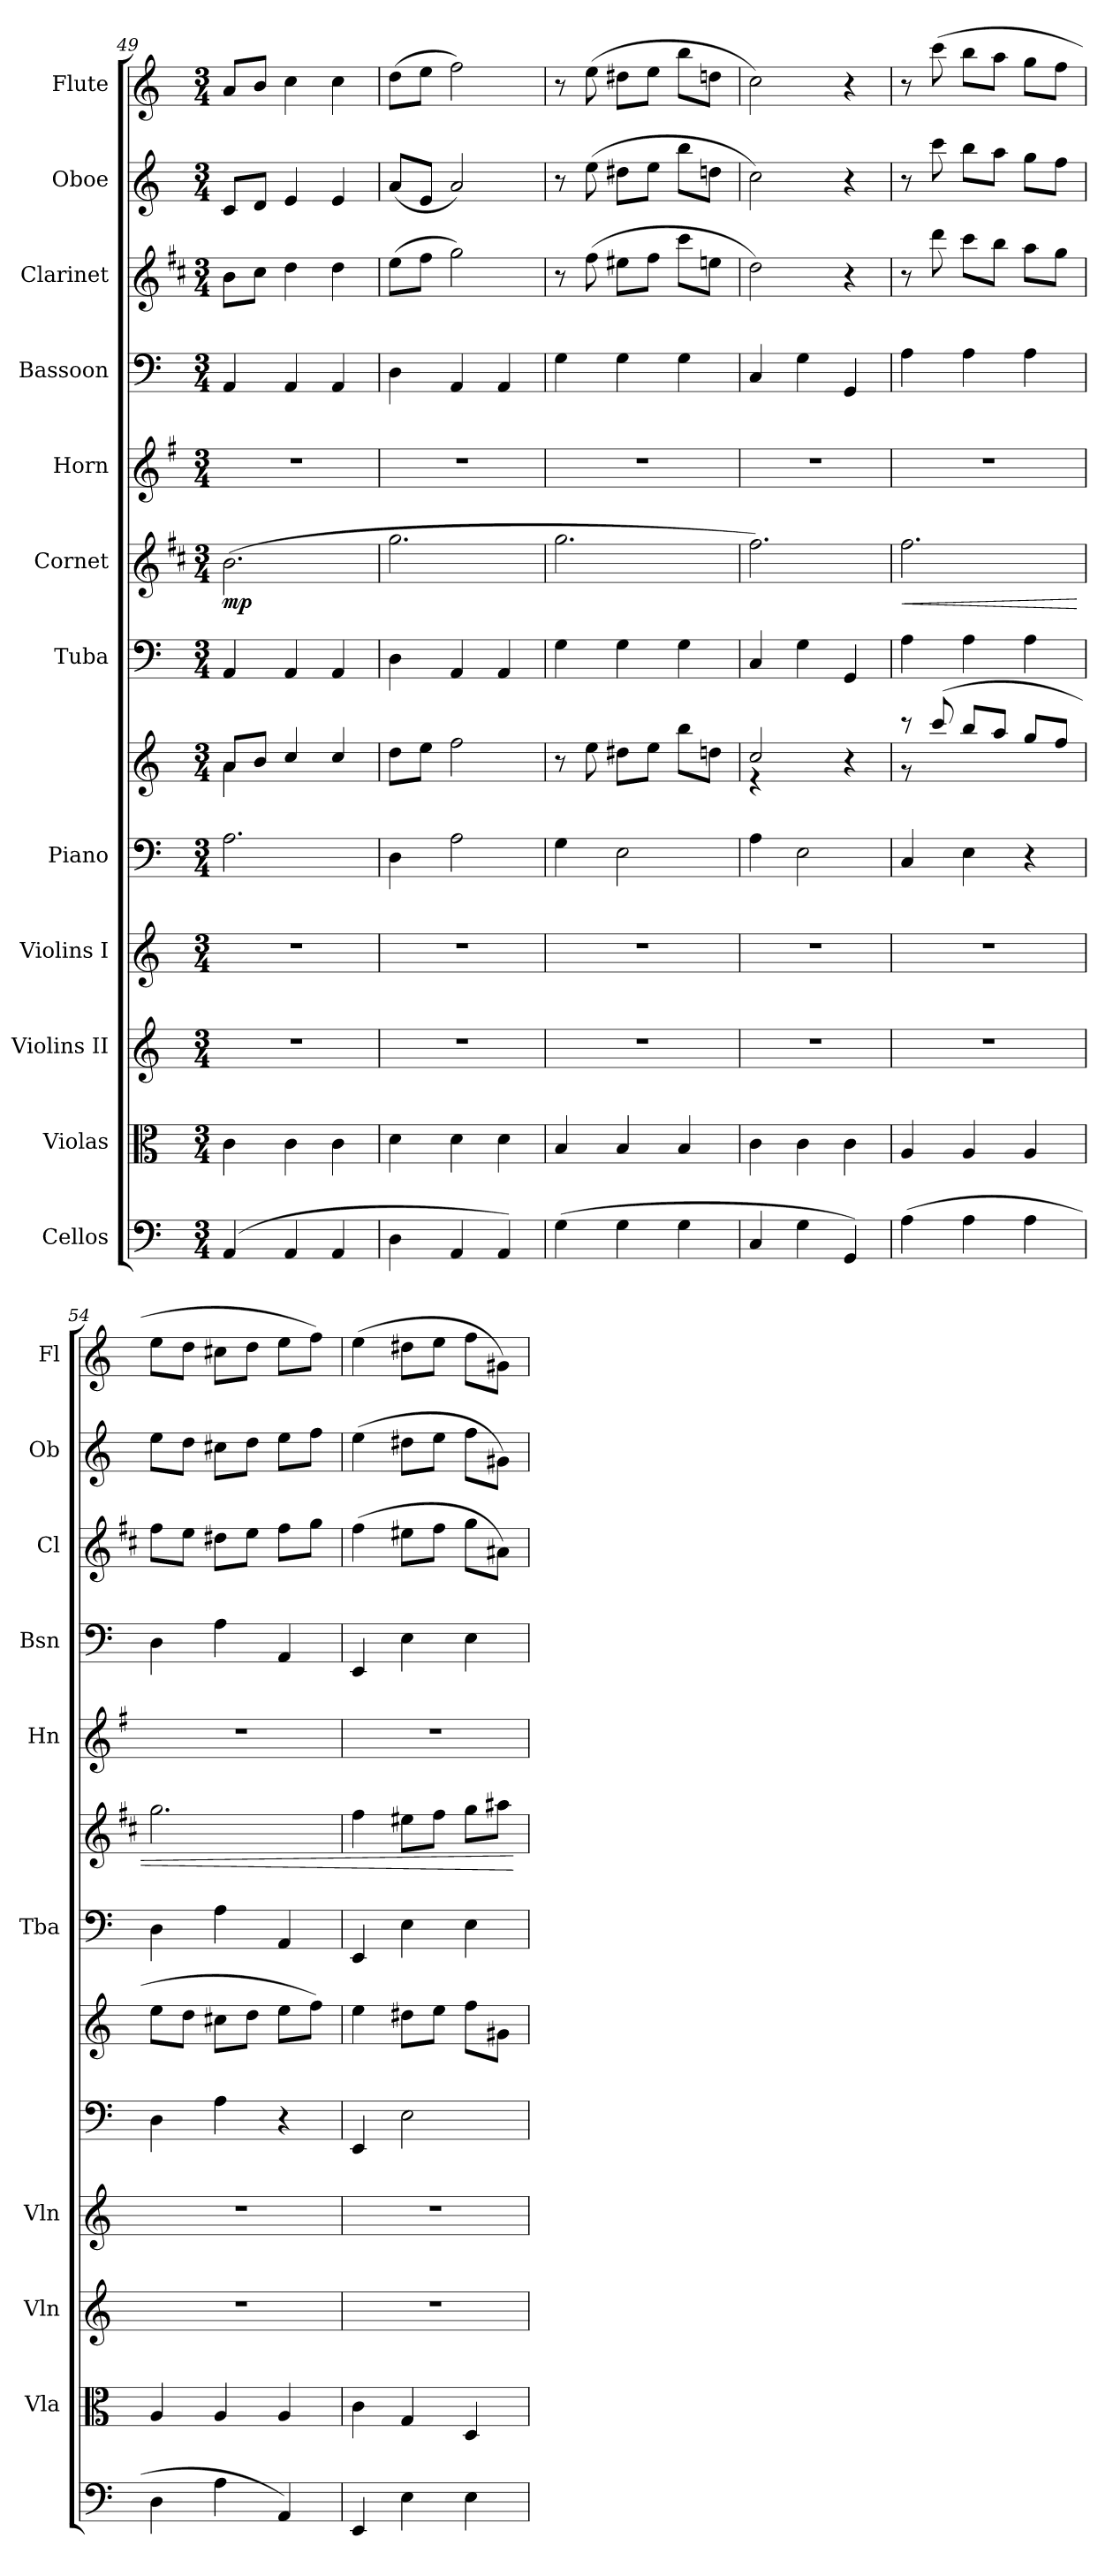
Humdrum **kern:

**kern	**kern	**kern	**kern	**kern	**kern	**kern	**kern	**dynam	**kern	**kern	**kern	**kern	**kern
*part12	*part11	*part10	*part9	*part8	*part8	*part7	*part6	*part6	*part5	*part4	*part3	*part2	*part1
*staff13	*staff12	*staff11	*staff10	*staff9	*staff8	*staff7	*staff6	*staff6	*staff5	*staff4	*staff3	*staff2	*staff1
*I"Cellos	*I"Violas	*I"Violins II	*I"Violins I	*I"Piano	*	*I"Tuba	*I"Cornet	*	*I"Horn	*I"Bassoon	*I"Clarinet	*I"Oboe	*I"Flute
*	*I'Vla	*I'Vln	*I'Vln	*	*	*I'Tba	*	*	*I'Hn	*I'Bsn	*I'Cl	*I'Ob	*I'Fl
*clefF4	*clefC3	*clefG2	*clefG2	*clefF4	*clefG2	*clefF4	*clefG2	*	*clefG2	*clefF4	*clefG2	*clefG2	*clefG2
*	*	*	*	*	*	*	*ITrd1c2	*	*ITrd4c7	*	*ITrd1c2	*	*
*k[]	*k[]	*k[]	*k[]	*k[]	*k[]	*k[]	*k[]	*	*k[]	*k[]	*k[]	*k[]	*k[]
*M3/4	*M3/4	*M3/4	*M3/4	*M3/4	*M3/4	*M3/4	*M3/4	*	*M3/4	*M3/4	*M3/4	*M3/4	*M3/4
=49	=49	=49	=49	=49	=49	=49	=49	=49	=49	=49	=49	=49	=49
*	*	*	*	*	*^	*	*	*	*	*	*	*	*
!	!	!	!	!	!	!	!	!	!LO:DY:b	!	!	!	!	!
(4AA/	4c\	2.r	2.r	2.A\	8a/L	4a\	4AA/	(2.a\	mp	2.r	4AA/	8a\L	8c/L	8a/L
.	.	.	.	.	8b/J	.	.	.	.	.	.	8b\J	8d/J	8b/J
4AA/	4c\	.	.	.	4cc/	2ryy	4AA/	.	.	.	4AA/	4cc\	4e/	4cc\
4AA/	4c\	.	.	.	4cc/	.	4AA/	.	.	.	4AA/	4cc\	4e/	4cc\
*	*	*	*	*	*v	*v	*	*	*	*	*	*	*	*
=50	=50	=50	=50	=50	=50	=50	=50	=50	=50	=50	=50	=50	=50
4D\	4d\	2.r	2.r	4D\	8dd\L	4D\	2.ff\	.	2.r	4D\	(8dd\L	(8a/L	(8dd\L
.	.	.	.	.	8ee\J	.	.	.	.	.	8ee\J	8e/J	8ee\J
4AA/	4d\	.	.	2A\	2ff\	4AA/	.	.	.	4AA/	2ff\)	2a/)	2ff\)
4AA/)	4d\	.	.	.	.	4AA/	.	.	.	4AA/	.	.	.
=51	=51	=51	=51	=51	=51	=51	=51	=51	=51	=51	=51	=51	=51
(4G\	4B/	2.r	2.r	4G\	8r	4G\	2.ff\	.	2.r	4G\	8r	8r	8r
.	.	.	.	.	8ee\	.	.	.	.	.	(8ee\	(8ee\	(8ee\
4G\	4B/	.	.	2E\	8dd#X\L	4G\	.	.	.	4G\	8dd#X\L	8dd#X\L	8dd#X\L
.	.	.	.	.	8ee\J	.	.	.	.	.	8ee\J	8ee\J	8ee\J
4G\	4B/	.	.	.	8bb\L	4G\	.	.	.	4G\	8bb\L	8bb\L	8bb\L
.	.	.	.	.	8ddn\J	.	.	.	.	.	8ddn\J	8ddn\J	8ddn\J
=52	=52	=52	=52	=52	=52	=52	=52	=52	=52	=52	=52	=52	=52
*	*	*	*	*	*^	*	*	*	*	*	*	*	*
4C/	4c\	2.r	2.r	4A\	2cc/	4r	4C/	2.ee\)	.	2.r	4C/	2cc\)	2cc\)	2cc\)
4G\	4c\	.	.	2E\	.	2ryy	4G\	.	.	.	4G\	.	.	.
4GG/)	4c\	.	.	.	4r	.	4GG/	.	.	.	4GG/	4r	4r	4r
=53	=53	=53	=53	=53	=53	=53	=53	=53	=53	=53	=53	=53	=53	=53
!	!	!	!	!	!	!	!	!	!LO:HP:b	!	!	!	!	!
(4A\	4A/	2.r	2.r	4C/	8r	8r	4A\	2.ee\	<	2.r	4A\	8r	8r	8r
.	.	.	.	.	(8ccc/	2ryy	.	.	.	.	.	8ccc\	8ccc\	(8ccc\
4A\	4A/	.	.	4E\	8bb/L	.	4A\	.	.	.	4A\	8bb\L	8bb\L	8bb\L
.	.	.	.	.	8aa/J	.	.	.	.	.	.	8aa\J	8aa\J	8aa\J
4A\	4A/	.	.	4r	8gg/L	.	4A\	.	.	.	4A\	8gg\L	8gg\L	8gg\L
.	.	.	.	.	8ff/J	8ryy	.	.	.	.	.	8ff\J	8ff\J	8ff\J
*	*	*	*	*	*v	*v	*	*	*	*	*	*	*	*
!!LO:PB:g=z
=54	=54	=54	=54	=54	=54	=54	=54	=54	=54	=54	=54	=54	=54
4D\	4A/	2.r	2.r	4D\	8ee\L	4D\	2.ff\	.	2.r	4D\	8ee\L	8ee\L	8ee\L
.	.	.	.	.	8dd\J	.	.	.	.	.	8dd\J	8dd\J	8dd\J
4A\	4A/	.	.	4A\	8cc#X\L	4A\	.	.	.	4A\	8cc#X\L	8cc#X\L	8cc#X\L
.	.	.	.	.	8dd\J	.	.	.	.	.	8dd\J	8dd\J	8dd\J
4AA/)	4A/	.	.	4r	8ee\L	4AA/	.	.	.	4AA/	8ee\L	8ee\L	8ee\L
.	.	.	.	.	8ff\J)	.	.	.	.	.	8ff\J	8ff\J	8ff\J)
=55	=55	=55	=55	=55	=55	=55	=55	=55	=55	=55	=55	=55	=55
4EE/	4c\	2.r	2.r	4EE/	4ee\	4EE/	4ee\	.	2.r	4EE/	(4ee\	(4ee\	(4ee\
4E\	4G/	.	.	2E\	8dd#X\L	4E\	8dd#X\L	.	.	4E\	8dd#X\L	8dd#X\L	8dd#X\L
.	.	.	.	.	8ee\J	.	8ee\J	.	.	.	8ee\J	8ee\J	8ee\J
4E\	4D/	.	.	.	8ff\L	4E\	8ff\L	.	.	4E\	8ff\L	8ff\L	8ff\L
.	.	.	.	.	8g#X\J	.	8gg#X\J	.	.	.	8g#X\J)	8g#X\J)	8g#X\J)
.	.	.	.	.	.	.	.	[	.	.	.	.	.
=	=	=	=	=	=	=	=	=	=	=	=	=	=
*-	*-	*-	*-	*-	*-	*-	*-	*-	*-	*-	*-	*-	*-
